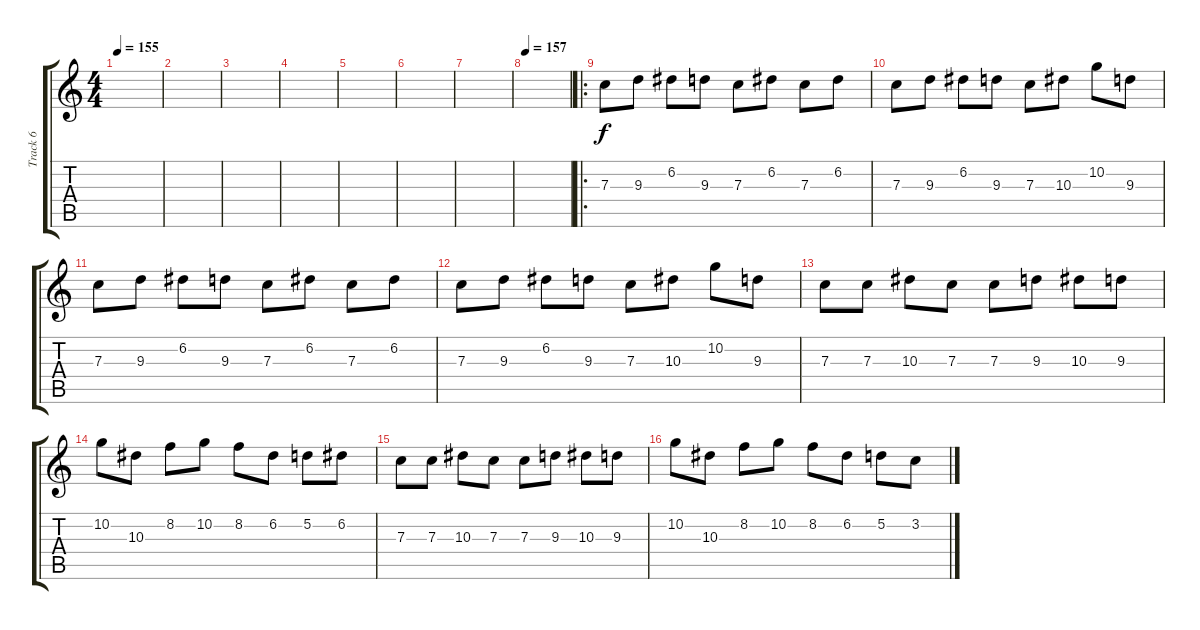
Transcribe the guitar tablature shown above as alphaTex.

\track ("Track 6" "Track 6") {instrument distortionguitar}
\staff {score tabs}
\tuning (D4 A3 F3 C3 G2 C2) {hide}
\ts (4 4)
\tempo 150
\tempo 155
\clef g2
\ks c
|
|
|
|
|
|
|
\tempo 157
|
\ro
7.3.8 9.3.8 6.2.8 9.3.8 7.3.8 6.2.8 7.3.8 6.2.8 |
7.3.8 9.3.8 6.2.8 9.3.8 7.3.8 10.3.8 10.2.8 9.3.8 |
7.3.8 9.3.8 6.2.8 9.3.8 7.3.8 6.2.8 7.3.8 6.2.8 |
7.3.8 9.3.8 6.2.8 9.3.8 7.3.8 10.3.8 10.2.8 9.3.8 |
7.3.8 7.3.8 10.3.8 7.3.8 7.3.8 9.3.8 10.3.8 9.3.8 |
10.2.8 10.3.8 8.2.8 10.2.8 8.2.8 6.2.8 5.2.8 6.2.8 |
7.3.8 7.3.8 10.3.8 7.3.8 7.3.8 9.3.8 10.3.8 9.3.8 |
10.2.8 10.3.8 8.2.8 10.2.8 8.2.8 6.2.8 5.2.8 3.2.8
